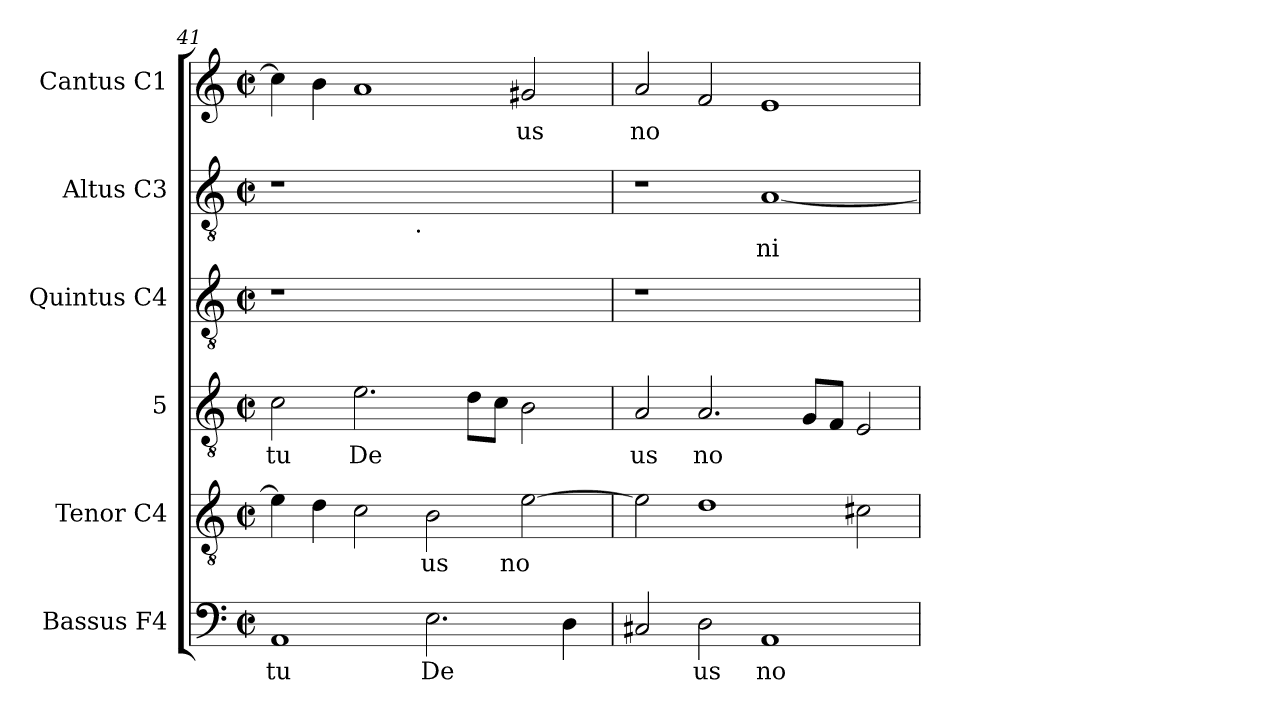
**kern	**text	**kern	**text	**kern	**text	**kern	**kern	**text	**kern	**text
*part6	*part6	*part5	*part5	*part4	*part4	*part3	*part2	*part2	*part1	*part1
*staff6	*staff6	*staff5	*staff5	*staff4	*staff4	*staff3	*staff2	*staff2	*staff1	*staff1
*I"Bassus  F4	*	*I"Tenor  C4	*	*I"5	*	*I"Quintus  C4	*I"Altus  C3	*	*I"Cantus  C1	*
*I'B	*	*I'T	*	*	*	*	*I'A	*	*I'C	*
*clefF4	*	*clefGv2	*	*clefGv2	*	*clefGv2	*clefGv2	*	*clefG2	*
*k[]	*	*k[]	*	*k[]	*	*k[]	*k[]	*	*k[]	*
*C:	*	*C:	*	*C:	*	*C:	*C:	*	*C:	*
*M2/2	*	*M2/2	*	*M2/2	*	*M2/2	*M2/2	*	*M2/2	*
*met(c|)	*	*met(c|)	*	*met(c|)	*	*met(c|)	*met(c|)	*	*met(c|)	*
=41	=41	=41	=41	=41	=41	=41	=41	=41	=41	=41
!	!LO:LY:b:cj	!	!LO:LY:b:cj	!	!LO:LY:b:cj	!	!	!	!	!LO:LY:b:cj
*	*	*	*	*	*	*	*^	*	*	*
1AA	tu	4e\]	--	2c\	tu	1r	1r	2ryy	.	4cc\]	--
!	!	!	!LO:LY:b:cj	!	!	!	!	!	!	!	!LO:LY:b:cj
.	.	4d\	--	.	.	.	.	.	.	4b\	--
!	!	!	!LO:LY:b:cj	!	!LO:LY:b:cj	!	!	!	!	!	!LO:LY:b:cj
.	.	2c\	--	2.e\	De-	.	.	4...ryy	.	1a	--
!	!	!	!	!	!	!	!	!LO:TX:b:t=.	!	!	!
.	.	.	.	.	.	.	.	1ryy	.	.	.
!	!LO:LY:b:cj	!	!LO:LY:b:cj	!	!	!	!	!	!	!	!
2.E\	De-	2B\	-us	.	.	1ryy	1ryy	.	.	.	.
!	!	!	!	!	!LO:LY:b:cj	!	!	!	!	!	!
.	.	.	.	8d\L	--	.	.	.	.	.	.
!	!	!	!	!	!LO:LY:b:cj	!	!	!	!	!	!
.	.	.	.	8c\J	--	.	.	.	.	.	.
!	!	!	!LO:LY:b:cj	!	!LO:LY:b:cj	!	!	!	!	!	!LO:LY:b:cj
.	.	[<2e\	no-	2B\	--	.	.	.	.	2g#X/	-us
!	!LO:LY:b:cj	!	!	!	!	!	!	!	!	!	!
4D\	--	.	.	.	.	.	.	.	.	.	.
.	.	.	.	.	.	.	.	32ryy	.	.	.
!!LO:PB:g=z
=42	=42	=42	=42	=42	=42	=42	=42	=42	=42	=42	=42
!	!LO:LY:b:cj	!	!LO:LY:b:cj	!	!LO:LY:b:cj	!	!	!	!	!	!LO:LY:b:cj
*	*	*	*	*	*	*	*v	*v	*	*	*
2C#X/	--	2e\]	--	2A/	-us	1r	1r	.	2a/	no-
!	!LO:LY:b:cj	!	!LO:LY:b:cj	!	!LO:LY:b:cj	!	!	!	!	!LO:LY:b:cj
2D\	-us	1d	--	2.A/	no-	.	.	.	2f/	--
!	!LO:LY:b:cj	!	!	!	!	!	!	!LO:LY:b:cj	!	!LO:LY:b:cj
1AA	no-	.	.	.	.	1ryy	[<1A	ni-	1e	--
!	!	!	!	!	!LO:LY:b:cj	!	!	!	!	!
.	.	.	.	8G/L	--	.	.	.	.	.
!	!	!	!	!	!LO:LY:b:cj	!	!	!	!	!
.	.	.	.	8F/J	--	.	.	.	.	.
!	!	!	!LO:LY:b:cj	!	!LO:LY:b:cj	!	!	!	!	!
.	.	2c#X\	--	2E/	--	.	.	.	.	.
=	=	=	=	=	=	=	=	=	=	=
*-	*-	*-	*-	*-	*-	*-	*-	*-	*-	*-
